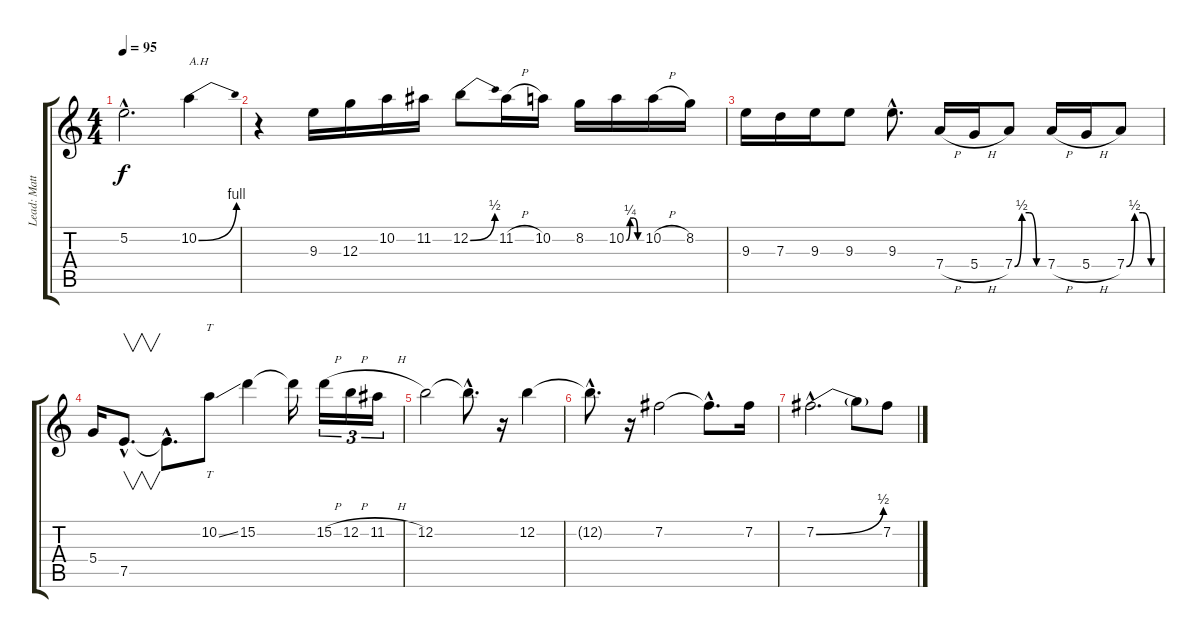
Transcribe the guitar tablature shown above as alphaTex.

\track ("Lead: Mattias Eklundh" "Lead: Matt") {instrument distortionguitar}
\staff {score tabs}
\tuning (E4 B3 G3 D3 A2 E2) {hide}
\ts (4 4)
\tempo 95
\clef g2
\ks c
5.2{hac t}.2{d dy f} 10.2{be (bend 0 0 60 4)}.4{txt "A.H"} |
r.4 9.3.16 12.3.16 10.2.16 11.2.16 12.2{be (bend 0 0 60 2)}.8 11.2{h}.16 10.2.16 8.2.16 10.2{be (custom 0 0 15 1 30 1 45 0 60 0)}.16 10.2{h}.16 8.2.16 |
9.3.16 7.3.16 9.3.16 9.3.8 9.3{hac}.8{d} 7.4{h}.16 5.4{h}.16 7.4{be (custom 0 0 15 2 30 2 45 0 60 0)}.8 7.4{h}.16 5.4{h}.16 7.4{be (custom 0 0 15 2 30 2 45 0 60 0)}.8 |
5.4.16 7.5{hac}.8{v d} 7.5{hac t}.8{d} 10.2{ss}.8{tt} 15.2.4 15.2{t}.16 15.2{h}.16{tu (3 2)} 12.2{h}.16{tu (3 2)} 11.2{h}.16{tu (3 2)} |
12.2.2 12.2{hac t}.8{d} r.16 12.2.4 |
12.2{hac t}.8{d} r.16 7.2.2 7.2{hac t}.8{d} 7.2.16 |
7.2{be (bend 0 0 60 2) hac}.2{d} 7.2{t}.8 7.2.8
